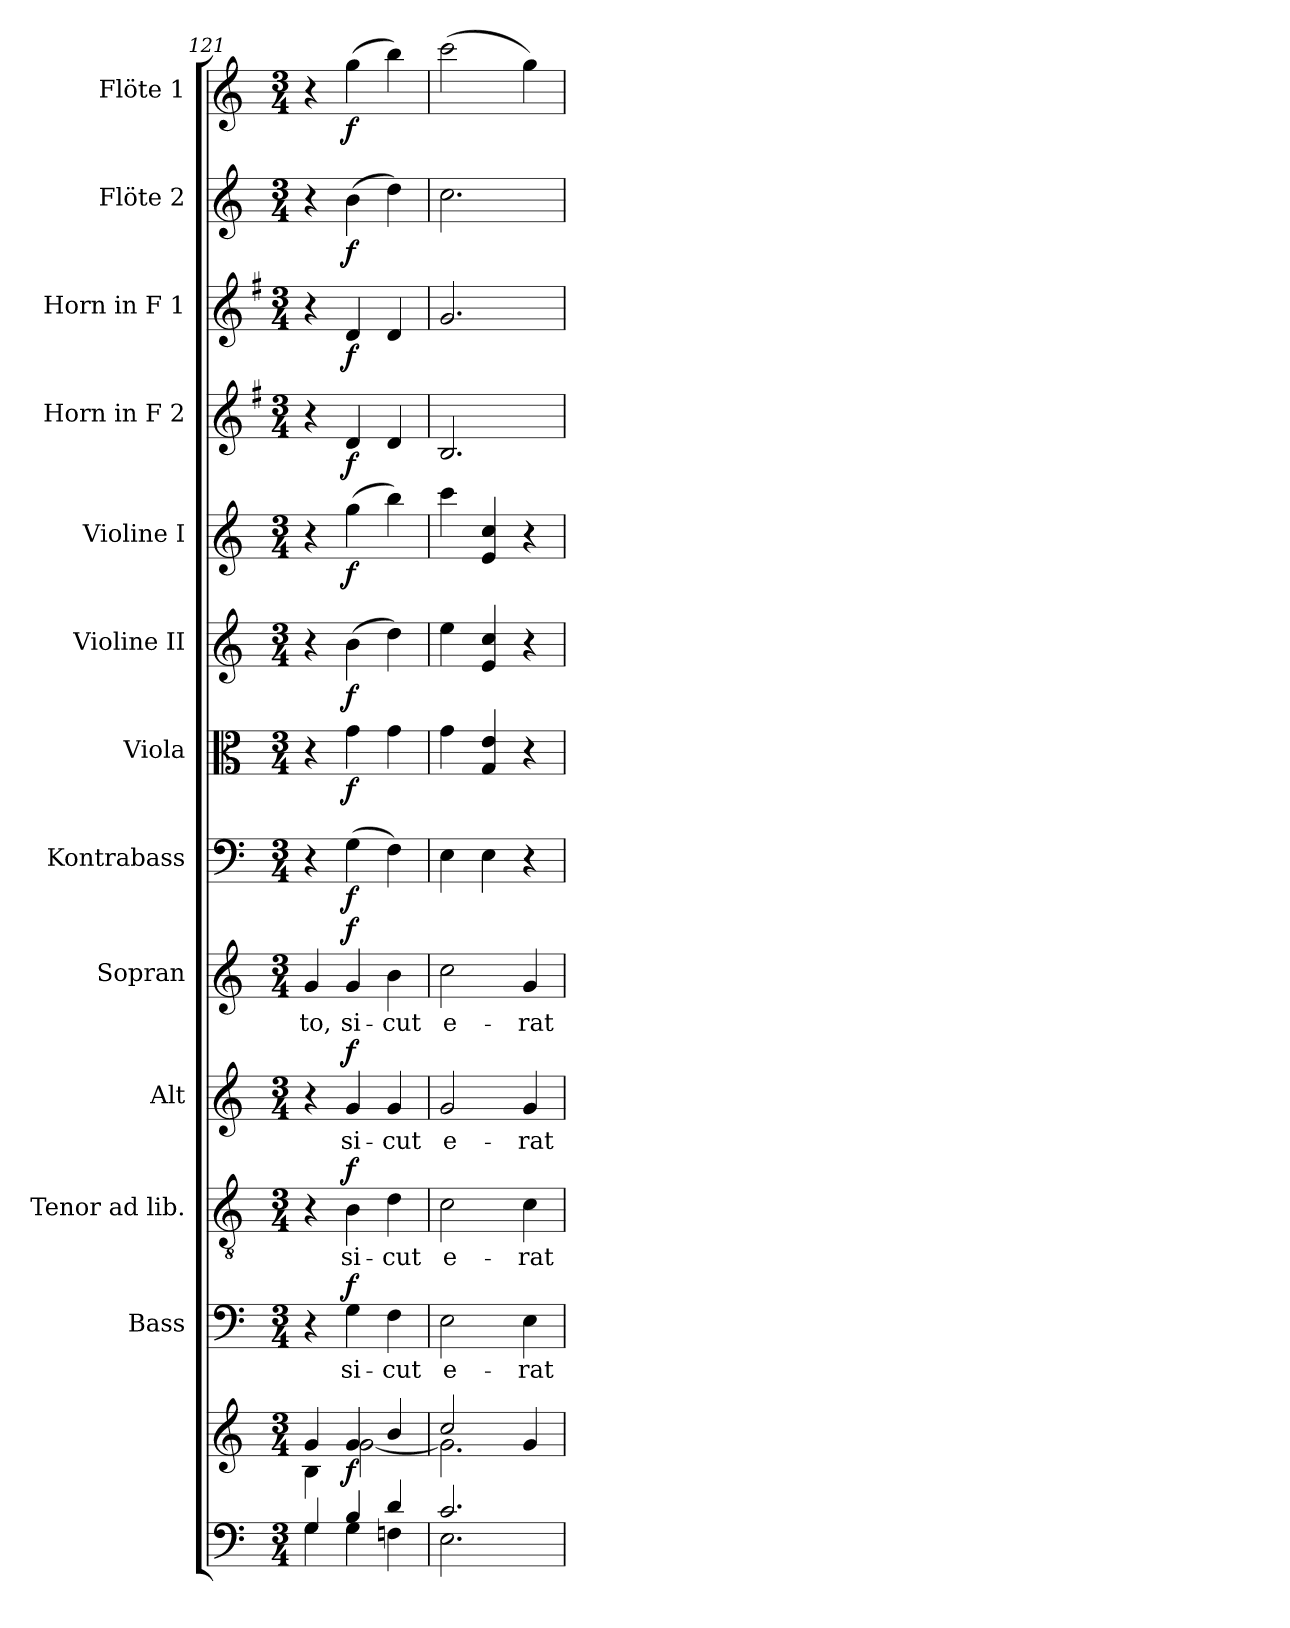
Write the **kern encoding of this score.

**kern	**kern	**dynam	**kern	**text	**dynam	**kern	**text	**dynam	**kern	**text	**dynam	**kern	**text	**dynam	**kern	**dynam	**kern	**dynam	**kern	**dynam	**kern	**dynam	**kern	**dynam	**kern	**dynam	**kern	**dynam	**kern	**dynam
*part13	*part13	*part13	*part12	*part12	*part12	*part11	*part11	*part11	*part10	*part10	*part10	*part9	*part9	*part9	*part8	*part8	*part7	*part7	*part6	*part6	*part5	*part5	*part4	*part4	*part3	*part3	*part2	*part2	*part1	*part1
*staff14	*staff13	*staff13/14	*staff12	*staff12	*staff12	*staff11	*staff11	*staff11	*staff10	*staff10	*staff10	*staff9	*staff9	*staff9	*staff8	*staff8	*staff7	*staff7	*staff6	*staff6	*staff5	*staff5	*staff4	*staff4	*staff3	*staff3	*staff2	*staff2	*staff1	*staff1
*	*	*	*I"Bass	*	*	*I"Tenor ad lib.	*	*	*I"Alt	*	*	*I"Sopran	*	*	*I"Kontrabass	*	*I"Viola	*	*I"Violine II	*	*I"Violine I	*	*I"Horn in F 2	*	*I"Horn in F 1	*	*I"Flöte 2	*	*I"Flöte 1	*
*	*	*	*I'B.	*	*	*I'T.	*	*	*I'A.	*	*	*I'S.	*	*	*I'Kb.	*	*I'Vla.	*	*I'Vl. II	*	*I'Vl. I	*	*	*	*	*	*I'Fl. 2	*	*I'Fl. 1	*
!!LO:PB:g=z
*clefF4	*clefG2	*	*clefF4	*	*	*clefGv2	*	*	*clefG2	*	*	*clefG2	*	*	*clefF4	*	*clefC3	*	*clefG2	*	*clefG2	*	*clefG2	*	*clefG2	*	*clefG2	*	*clefG2	*
*	*	*	*	*	*	*	*	*	*	*	*	*	*	*	*ITrd7c12	*	*	*	*	*	*	*	*ITrd4c7	*	*ITrd4c7	*	*	*	*	*
*k[]	*k[]	*	*k[]	*	*	*k[]	*	*	*k[]	*	*	*k[]	*	*	*k[]	*	*k[]	*	*k[]	*	*k[]	*	*k[]	*	*k[]	*	*k[]	*	*k[]	*
*C:	*C:	*	*C:	*	*	*C:	*	*	*C:	*	*	*C:	*	*	*C:	*	*C:	*	*C:	*	*C:	*	*C:	*	*C:	*	*C:	*	*C:	*
*M3/4	*M3/4	*	*M3/4	*	*	*M3/4	*	*	*M3/4	*	*	*M3/4	*	*	*M3/4	*	*M3/4	*	*M3/4	*	*M3/4	*	*M3/4	*	*M3/4	*	*M3/4	*	*M3/4	*
=121	=121	=121	=121	=121	=121	=121	=121	=121	=121	=121	=121	=121	=121	=121	=121	=121	=121	=121	=121	=121	=121	=121	=121	=121	=121	=121	=121	=121	=121	=121
*^	*^	*	*	*	*	*	*	*	*	*	*	*	*	*	*	*	*	*	*	*	*	*	*	*	*	*	*	*	*	*
!	!	!	!	!	!	!	!	!	!	!	!	!	!	!	!LO:LY:b	!	!	!	!	!	!	!	!	!	!	!	!	!	!	!	!	!
4G/	4G\	4g/	4B\	.	4r	.	.	4r	.	.	4r	.	.	4g/	-to,	.	4r	.	4r	.	4r	.	4r	.	4r	.	4r	.	4r	.	4r	.
!	!	!	!	!LO:DY:b	!	!LO:LY:b	!LO:DY:a	!	!LO:LY:b	!LO:DY:a	!	!LO:LY:b	!LO:DY:a	!	!LO:LY:b	!LO:DY:a	!	!LO:DY:b	!	!LO:DY:b	!	!LO:DY:b	!	!LO:DY:b	!	!LO:DY:b	!	!LO:DY:b	!	!LO:DY:b	!	!LO:DY:b
4B/	4G\	4g/	[<2g\	f	4G\	si-	f	4B\	si-	f	4g/	si-	f	4g/	si-	f	(>4GG\	f	4g\	f	(>4b\	f	(>4gg\	f	4G/	f	4G/	f	(>4b\	f	(>4gg\	f
!	!	!	!	!	!	!LO:LY:b	!	!	!LO:LY:b	!	!	!LO:LY:b	!	!	!LO:LY:b	!	!	!	!	!	!	!	!	!	!	!	!	!	!	!	!	!
4d/	4Fn\	4b/	.	.	4F\	-cut	.	4d\	-cut	.	4g/	-cut	.	4b\	-cut	.	4FF\)	.	4g\	.	4dd\)	.	4bb\)	.	4G/	.	4G/	.	4dd\)	.	4bb\)	.
=122	=122	=122	=122	=122	=122	=122	=122	=122	=122	=122	=122	=122	=122	=122	=122	=122	=122	=122	=122	=122	=122	=122	=122	=122	=122	=122	=122	=122	=122	=122	=122	=122
!	!	!	!	!	!	!LO:LY:b	!	!	!LO:LY:b	!	!	!LO:LY:b	!	!	!LO:LY:b	!	!	!	!	!	!	!	!	!	!	!	!	!	!	!	!	!
2.c/	2.E\	2cc/	2.g\]	.	2E\	e-	.	2c\	e-	.	2g/	e-	.	2cc\	e-	.	4EE\	.	4g\	.	4ee\	.	4ccc\	.	2.E/	.	2.c/	.	2.cc\	.	(>2ccc\	.
.	.	.	.	.	.	.	.	.	.	.	.	.	.	.	.	.	4EE\	.	4G/ 4e/	.	4e/ 4cc/	.	4e/ 4cc/	.	.	.	.	.	.	.	.	.
!	!	!	!	!	!	!LO:LY:b	!	!	!LO:LY:b	!	!	!LO:LY:b	!	!	!LO:LY:b	!	!	!	!	!	!	!	!	!	!	!	!	!	!	!	!	!
.	.	4g/	.	.	4E\	-rat	.	4c\	-rat	.	4g/	-rat	.	4g/	-rat	.	4r	.	4r	.	4r	.	4r	.	.	.	.	.	.	.	4gg\)	.
*v	*v	*	*	*	*	*	*	*	*	*	*	*	*	*	*	*	*	*	*	*	*	*	*	*	*	*	*	*	*	*	*	*
*	*v	*v	*	*	*	*	*	*	*	*	*	*	*	*	*	*	*	*	*	*	*	*	*	*	*	*	*	*	*	*	*
=	=	=	=	=	=	=	=	=	=	=	=	=	=	=	=	=	=	=	=	=	=	=	=	=	=	=	=	=	=	=
*-	*-	*-	*-	*-	*-	*-	*-	*-	*-	*-	*-	*-	*-	*-	*-	*-	*-	*-	*-	*-	*-	*-	*-	*-	*-	*-	*-	*-	*-	*-
